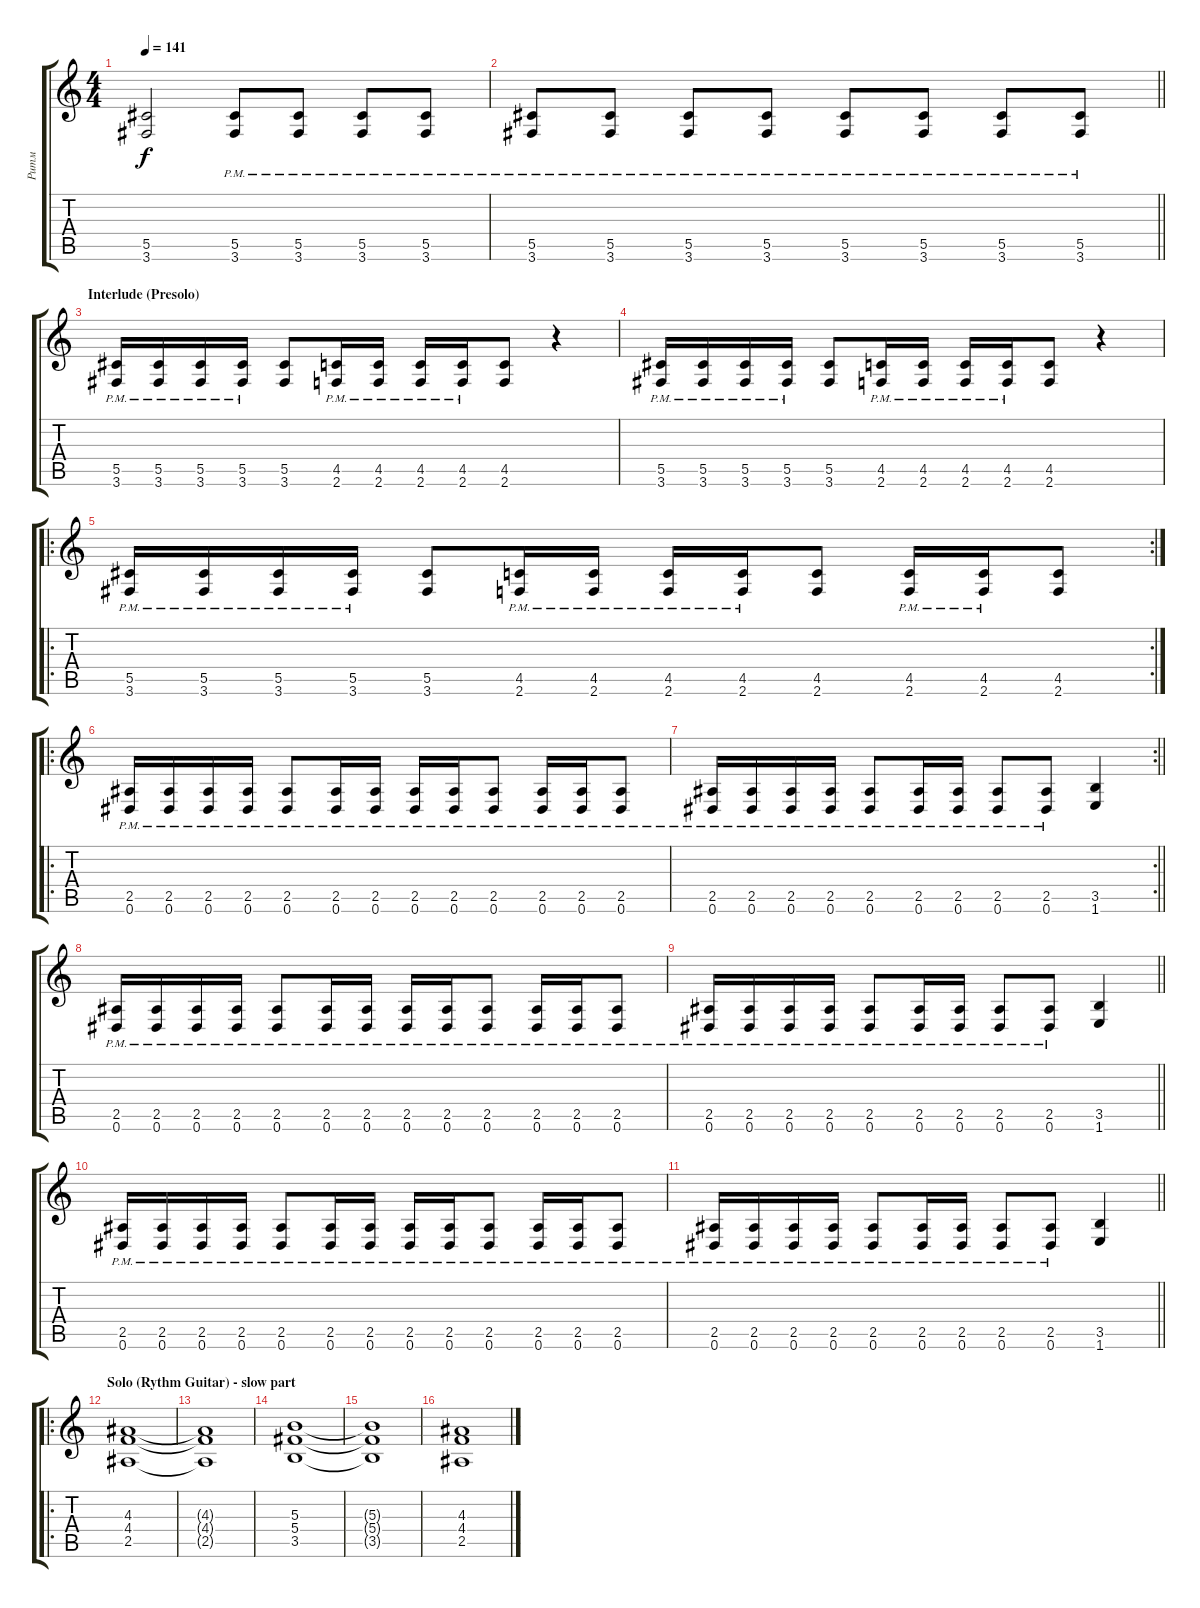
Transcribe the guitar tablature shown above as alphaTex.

\track ("Ритм" "Ритм") {instrument distortionguitar}
\staff {score tabs}
\tuning (Eb4 Bb3 Gb3 Db3 Ab2 Eb2) {hide}
\ts (4 4)
\tempo 141
\clef g2
\ks c
(5.5 3.6).2{dy f} (5.5{pm} 3.6{pm}).8 (5.5{pm} 3.6{pm}).8 (5.5{pm} 3.6{pm}).8 (5.5{pm} 3.6{pm}).8 |
\barLineRight lightlight
(5.5{pm} 3.6{pm}).8 (5.5{pm} 3.6{pm}).8 (5.5{pm} 3.6{pm}).8 (5.5{pm} 3.6{pm}).8 (5.5{pm} 3.6{pm}).8 (5.5{pm} 3.6{pm}).8 (5.5{pm} 3.6{pm}).8 (5.5{pm} 3.6{pm}).8 |
\section ("" "Interlude (Presolo)")
(5.5{pm} 3.6{pm}).16 (5.5{pm} 3.6{pm}).16 (5.5{pm} 3.6{pm}).16 (5.5{pm} 3.6{pm}).16 (5.5 3.6).8 (4.5{pm} 2.6{pm}).16 (4.5{pm} 2.6{pm}).16 (4.5{pm} 2.6{pm}).16 (4.5{pm} 2.6{pm}).16 (4.5 2.6).8 r.4 |
(5.5{pm} 3.6{pm}).16 (5.5{pm} 3.6{pm}).16 (5.5{pm} 3.6{pm}).16 (5.5{pm} 3.6{pm}).16 (5.5 3.6).8 (4.5{pm} 2.6{pm}).16 (4.5{pm} 2.6{pm}).16 (4.5{pm} 2.6{pm}).16 (4.5{pm} 2.6{pm}).16 (4.5 2.6).8 r.4 |
\ro
\rc 2
(5.5{pm} 3.6{pm}).16 (5.5{pm} 3.6{pm}).16 (5.5{pm} 3.6{pm}).16 (5.5{pm} 3.6{pm}).16 (5.5 3.6).8 (4.5{pm} 2.6{pm}).16 (4.5{pm} 2.6{pm}).16 (4.5{pm} 2.6{pm}).16 (4.5{pm} 2.6{pm}).16 (4.5 2.6).8 (4.5{pm} 2.6{pm}).16 (4.5{pm} 2.6{pm}).16 (4.5 2.6).8 |
\ro
(2.5{pm} 0.6{pm}).16 (2.5{pm} 0.6{pm}).16 (2.5{pm} 0.6{pm}).16 (2.5{pm} 0.6{pm}).16 (2.5{pm} 0.6{pm}).8 (2.5{pm} 0.6{pm}).16 (2.5{pm} 0.6{pm}).16 (2.5{pm} 0.6{pm}).16 (2.5{pm} 0.6{pm}).16 (2.5{pm} 0.6{pm}).8 (2.5{pm} 0.6{pm}).16 (2.5{pm} 0.6{pm}).16 (2.5{pm} 0.6{pm}).8 |
\rc 2
\barLineRight lightlight
(2.5{pm} 0.6{pm}).16 (2.5{pm} 0.6{pm}).16 (2.5{pm} 0.6{pm}).16 (2.5{pm} 0.6{pm}).16 (2.5{pm} 0.6{pm}).8 (2.5{pm} 0.6{pm}).16 (2.5{pm} 0.6{pm}).16 (2.5{pm} 0.6{pm}).8 (2.5{pm} 0.6{pm}).8 (3.5 1.6).4 |
(2.5{pm} 0.6{pm}).16 (2.5{pm} 0.6{pm}).16 (2.5{pm} 0.6{pm}).16 (2.5{pm} 0.6{pm}).16 (2.5{pm} 0.6{pm}).8 (2.5{pm} 0.6{pm}).16 (2.5{pm} 0.6{pm}).16 (2.5{pm} 0.6{pm}).16 (2.5{pm} 0.6{pm}).16 (2.5{pm} 0.6{pm}).8 (2.5{pm} 0.6{pm}).16 (2.5{pm} 0.6{pm}).16 (2.5{pm} 0.6{pm}).8 |
\barLineRight lightlight
(2.5{pm} 0.6{pm}).16 (2.5{pm} 0.6{pm}).16 (2.5{pm} 0.6{pm}).16 (2.5{pm} 0.6{pm}).16 (2.5{pm} 0.6{pm}).8 (2.5{pm} 0.6{pm}).16 (2.5{pm} 0.6{pm}).16 (2.5{pm} 0.6{pm}).8 (2.5{pm} 0.6{pm}).8 (3.5 1.6).4 |
(2.5{pm} 0.6{pm}).16 (2.5{pm} 0.6{pm}).16 (2.5{pm} 0.6{pm}).16 (2.5{pm} 0.6{pm}).16 (2.5{pm} 0.6{pm}).8 (2.5{pm} 0.6{pm}).16 (2.5{pm} 0.6{pm}).16 (2.5{pm} 0.6{pm}).16 (2.5{pm} 0.6{pm}).16 (2.5{pm} 0.6{pm}).8 (2.5{pm} 0.6{pm}).16 (2.5{pm} 0.6{pm}).16 (2.5{pm} 0.6{pm}).8 |
\barLineRight lightlight
(2.5{pm} 0.6{pm}).16 (2.5{pm} 0.6{pm}).16 (2.5{pm} 0.6{pm}).16 (2.5{pm} 0.6{pm}).16 (2.5{pm} 0.6{pm}).8 (2.5{pm} 0.6{pm}).16 (2.5{pm} 0.6{pm}).16 (2.5{pm} 0.6{pm}).8 (2.5{pm} 0.6{pm}).8 (3.5 1.6).4 |
\ro
\section ("" "Solo (Rythm Guitar) - slow part")
(4.3 4.4 2.5).1{balance 8} |
(4.3{t} 4.4{t} 2.5{t}).1 |
(5.3 5.4 3.5).1 |
(5.3{t} 5.4{t} 3.5{t}).1 |
(4.3 4.4 2.5).1
